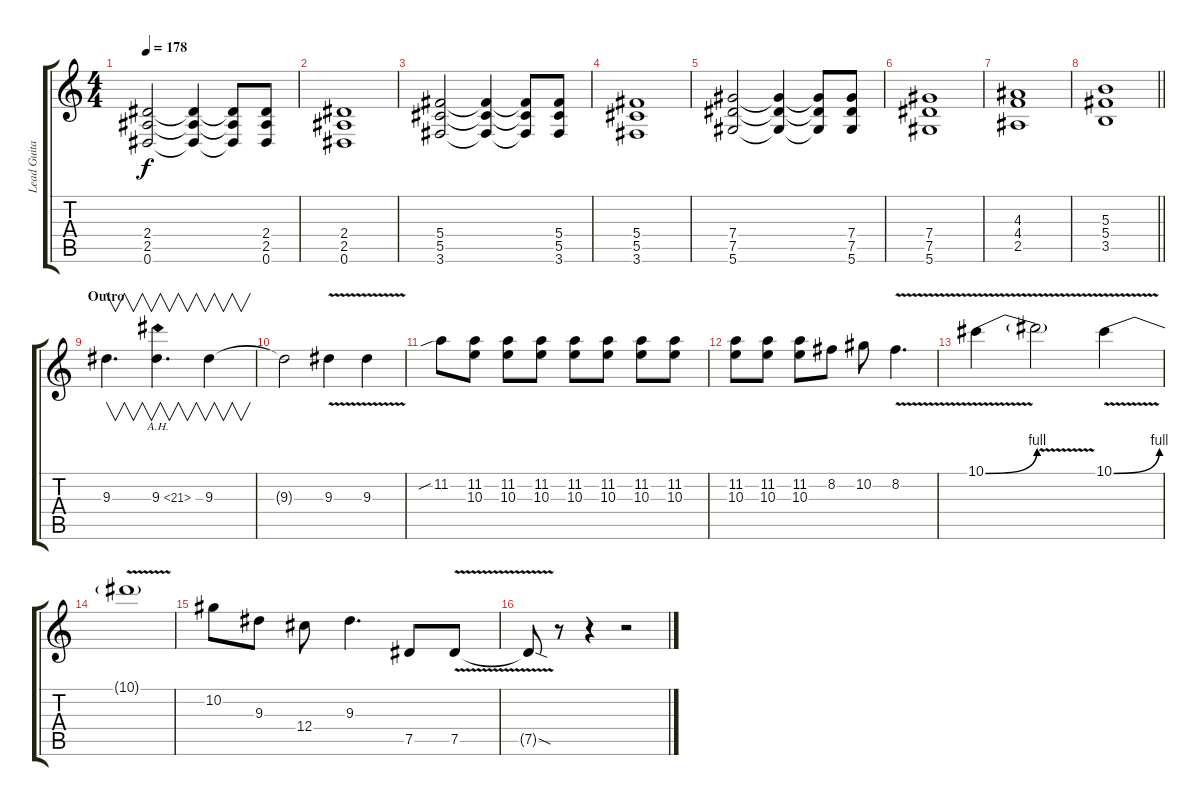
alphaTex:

\track ("Lead Guitar" "Lead Guita") {instrument distortionguitar}
\staff {score tabs}
\tuning (Eb4 Bb3 Gb3 Db3 Ab2 Eb2) {hide}
\ts (4 4)
\tempo 178
\clef g2
\ks c
(2.4 2.5 0.6).2{dy f} (2.4{t} 2.5{t} 0.6{t}).4 (2.4{t} 2.5{t} 0.6{t}).8 (2.4 2.5 0.6).8 |
(2.4 2.5 0.6).1 |
(5.4 5.5 3.6).2 (5.4{t} 5.5{t} 3.6{t}).4 (5.4{t} 5.5{t} 3.6{t}).8 (5.4 5.5 3.6).8 |
(5.4 5.5 3.6).1 |
(7.4 7.5 5.6).2 (7.4{t} 7.5{t} 5.6{t}).4 (7.4{t} 7.5{t} 5.6{t}).8 (7.4 7.5 5.6).8 |
(7.4 7.5 5.6).1 |
(4.3 4.4 2.5).1 |
\barLineRight lightlight
(5.3 5.4 3.5).1 |
\section ("" "Outro")
9.3.4{v d} 9.3{ah 12}.4{v d} 9.3.4{v} |
9.3{t}.2 9.3{v}.4 9.3{v}.4 |
11.2{sib}.8 (11.2 10.3).8 (11.2 10.3).8 (11.2 10.3).8 (11.2 10.3).8 (11.2 10.3).8 (11.2 10.3).8 (11.2 10.3).8 |
(11.2 10.3).8 (11.2 10.3).8 (11.2 10.3).8 8.2.8 10.2.8 8.2{v}.4{d} |
10.1{be (bend 0 0 60 4) v}.4 10.1{v t}.2 10.1{be (bend 0 0 60 4) v}.4 |
10.1{t}.1 |
10.2.8 9.3.8 12.4.8 9.3.4{d} 7.5.8 7.5{v}.8 |
7.5{sod t}.8 r.8 r.4 r.2
